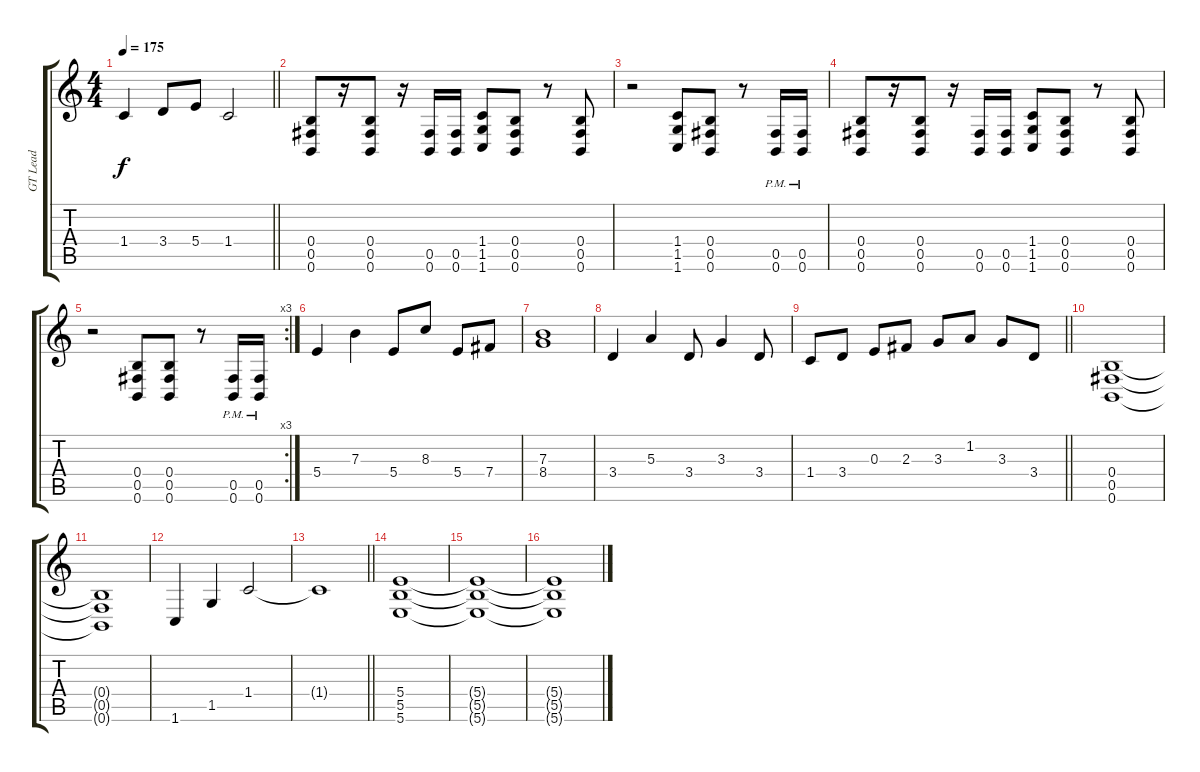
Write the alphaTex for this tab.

\track ("GT Lead" "GT Lead") {instrument distortionguitar}
\staff {score tabs}
\tuning (Db4 Ab3 E3 B2 Gb2 B1) {hide}
\ts (4 4)
\tempo 175
\clef g2
\barLineRight lightlight
\ks c
1.4.4{dy f} 3.4.8 5.4.8 1.4.2 |
(0.4 0.5 0.6).8 r.16 (0.4 0.5 0.6).8 r.16 (0.5 0.6).16 (0.5 0.6).16 (1.4 1.5 1.6).8 (0.4 0.5 0.6).8 r.8 (0.4 0.5 0.6).8 |
r.2 (1.4 1.5 1.6).8 (0.4 0.5 0.6).8 r.8 (0.5{pm} 0.6{pm}).16 (0.5{pm} 0.6{pm}).16 |
(0.4 0.5 0.6).8 r.16 (0.4 0.5 0.6).8 r.16 (0.5 0.6).16 (0.5 0.6).16 (1.4 1.5 1.6).8 (0.4 0.5 0.6).8 r.8 (0.4 0.5 0.6).8 |
\rc 3
r.2 (0.4 0.5 0.6).8 (0.4 0.5 0.6).8 r.8 (0.5{pm} 0.6{pm}).16 (0.5{pm} 0.6{pm}).16 |
5.4.4 7.3.4 5.4.8 8.3.8 5.4.8 7.4.8 |
(7.3 8.4).1 |
3.4.4 5.3.4 3.4.8 3.3.4 3.4.8 |
\barLineRight lightlight
1.4.8 3.4.8 0.3.8 2.3.8 3.3.8 1.2.8 3.3.8 3.4.8 |
(0.4 0.5 0.6).1 |
(0.4{t} 0.5{t} 0.6{t}).1 |
1.6.4 1.5.4 1.4.2 |
\barLineRight lightlight
1.4{t}.1 |
(5.4 5.5 5.6).1 |
(5.4{t} 5.5{t} 5.6{t}).1 |
(5.4{t} 5.5{t} 5.6{t}).1
